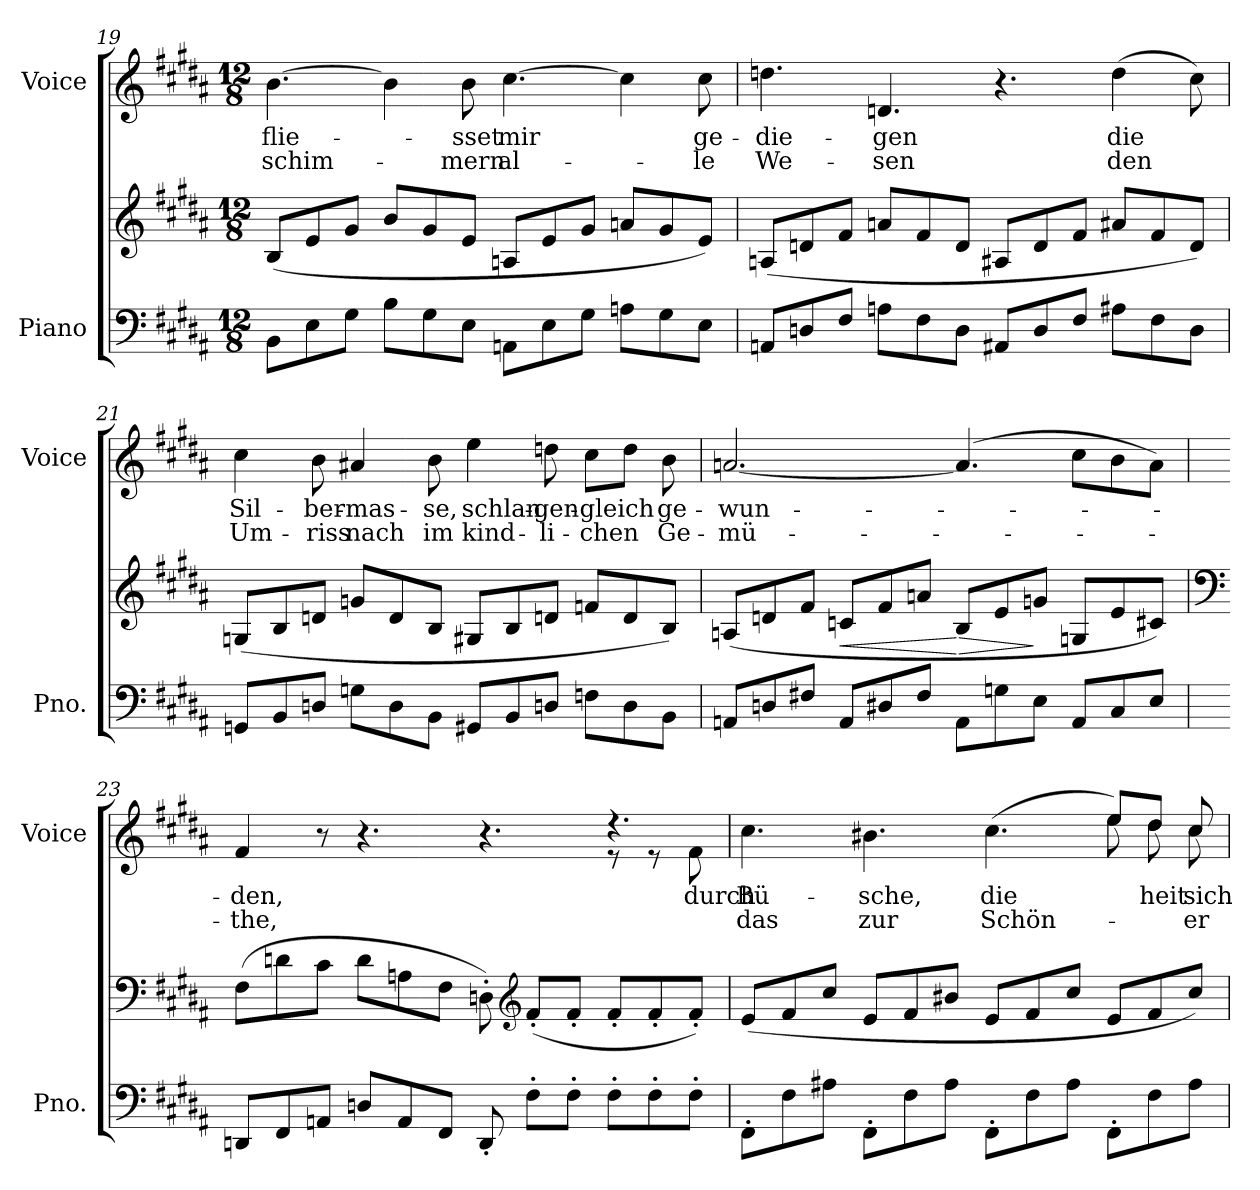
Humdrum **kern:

**kern	**kern	**dynam	**kern	**text	**text
*part2	*part2	*part2	*part1	*part1	*part1
*staff3	*staff2	*staff2/3	*staff1	*staff1	*staff1
*I"Piano	*	*	*I"Voice	*	*
*I'Pno.	*	*	*I'Voice	*	*
!!LO:PB:g=z
*clefF4	*clefG2	*	*clefG2	*	*
*k[f#c#g#d#a#]	*k[f#c#g#d#a#]	*	*k[f#c#g#d#a#]	*	*
*B:	*B:	*	*B:	*	*
*M12/8	*M12/8	*	*M12/8	*	*
=19	=19	=19	=19	=19	=19
!	!	!	!	!LO:LY:b:color=#000000	!LO:LY:b:color=#000000
8BBi\L	(8Bi/L	.	[>4.bi\	flie-	schim-
8Ei\	8ei/	.	.	.	.
8G#i\J	8g#i/J	.	.	.	.
8Bi\L	8bi/L	.	4bi\]	.	.
8G#i\	8g#i/	.	.	.	.
!	!	!	!	!LO:LY:b:color=#000000	!LO:LY:b:color=#000000
8Ei\J	8ei/J	.	8bi\	-sset	-mern
!	!	!	!	!LO:LY:b:color=#000000	!LO:LY:b:color=#000000
8AAni\L	8Ani/L	.	[>4.cc#i\	mir	al-
8Ei\	8ei/	.	.	.	.
8G#i\J	8g#i/J	.	.	.	.
8Ani\L	8ani/L	.	4cc#i\]	.	.
8G#i\	8g#i/	.	.	.	.
!	!	!	!	!LO:LY:b:color=#000000	!LO:LY:b:color=#000000
8Ei\J	8ei/J)	.	8cc#i\	ge-	-le
=20	=20	=20	=20	=20	=20
!	!	!	!	!LO:LY:b:color=#000000	!LO:LY:b:color=#000000
8AAni/L	(8Ani/L	.	4.ddni\	-die-	We-
8Dni/	8dni/	.	.	.	.
8F#i/J	8f#i/J	.	.	.	.
!	!	!	!	!LO:LY:b:color=#000000	!LO:LY:b:color=#000000
8Ani\L	8ani/L	.	4.dni/	-gen	-sen
8F#i\	8f#i/	.	.	.	.
8Di\J	8di/J	.	.	.	.
8AA#Xi/L	8A#Xi/L	.	4.r	.	.
8Di/	8di/	.	.	.	.
8F#i/J	8f#i/J	.	.	.	.
!	!	!	!	!LO:LY:b:color=#000000	!LO:LY:b:color=#000000
8A#Xi\L	8a#Xi/L	.	(4ddi\	die	den
8F#i\	8f#i/	.	.	.	.
8Di\J	8di/J)	.	8cc#i\)	.	.
!!LO:LB:g=z
=21	=21	=21	=21	=21	=21
!	!	!	!	!LO:LY:b:color=#000000	!LO:LY:b:color=#000000
8GGni/L	(8Gni/L	.	4cc#i\	Sil-	Um-
8BBi/	8Bi/	.	.	.	.
!	!	!	!	!LO:LY:b:color=#000000	!LO:LY:b:color=#000000
8Dni/J	8dni/J	.	8bi\	-ber-	-riss
!	!	!	!	!LO:LY:b:color=#000000	!LO:LY:b:color=#000000
8Gni\L	8gni/L	.	4a#Xi/	-mas-	nach
8Di\	8di/	.	.	.	.
!	!	!	!	!LO:LY:b:color=#000000	!LO:LY:b:color=#000000
8BBi\J	8Bi/J	.	8bi\	-se,	im
!	!	!	!	!LO:LY:b:color=#000000	!LO:LY:b:color=#000000
8GG#Xi/L	8G#Xi/L	.	4eei\	schlan-	kind-
8BBi/	8Bi/	.	.	.	.
!	!	!	!	!LO:LY:b:color=#000000	!LO:LY:b:color=#000000
8Dni/J	8dni/J	.	8ddni\	-gen-	-li-
!	!	!	!	!LO:LY:b:color=#000000	!LO:LY:b:color=#000000
8Fni\L	8fni/L	.	8cc#i\L	-gleich	-chen
8Di\	8di/	.	8ddi\J	.	.
!	!	!	!	!LO:LY:b:color=#000000	!LO:LY:b:color=#000000
8BBi\J	8Bi/J)	.	8bi\	ge-	Ge-
=22	=22	=22	=22	=22	=22
!	!	!	!	!LO:LY:b:color=#000000	!LO:LY:b:color=#000000
8AAni/L	(8Ani/L	.	[<2.ani/	-wun-	-mü-
8Dni/	8dni/	.	.	.	.
8F#Xi/J	8f#i/J	.	.	.	.
!	!	!LO:HP:b	!	!	!
8AAi/L	8cni/L	<	.	.	.
8D#Xi/	8f#i/	.	.	.	.
8F#i/J	8ani/J	.	.	.	.
!	!	!LO:HP:n=1:b	!	!	!
8AAi\L	8Bi/L	[ >	(4.ai/]	.	.
8Gni\	8ei/	.	.	.	.
8Ei\J	8gni/J	]	.	.	.
8AAi/L	8Gni/L	.	8cc#i\L	.	.
8C#i/	8ei/	.	8bi\	.	.
8Ei/J	8c#Xi/J)	.	8ai\J)	.	.
!!LO:LB:g=z
=23	=23	=23	=23	=23	=23
*	*clefF4	*	*	*	*
!	!	!	!	!LO:LY:b:color=#000000	!LO:LY:b:color=#000000
*	*	*	*^	*	*
8DDni/L	(8F#i\L	.	4f#i/	2.ryy	-den,	-the,
8FF#i/	8dni\	.	.	.	.	.
8AAni/J	8c#i\J	.	8r	.	.	.
8Dni/L	8di\L	.	4.r	.	.	.
8AAi/	8Ani\	.	.	.	.	.
8FF#i/J	8F#i\J	.	.	.	.	.
8DD'i/	8Dn'i\)	.	4.r	4.ryy	.	.
*	*clefG2	*	*	*	*	*
8F#'i\L	(8f#'i/L	.	.	.	.	.
8F#'i\J	8f#'i/J	.	.	.	.	.
8F#'i\L	8f#'i/L	.	4.r	8r	.	.
8F#'i\	8f#'i/	.	.	8r	.	.
!	!	!	!	!	!LO:LY:b:color=#000000	!
8F#'i\J	8f#'i/J)	.	.	8f#i\	durch	.
=24	=24	=24	=24	=24	=24	=24
!	!	!	!	!	!LO:LY:b:color=#000000	!LO:LY:b:color=#000000
8FF#'i\L	(8ei/L	.	4.cc#i\	2.ryy	Bü-	das
8F#i\	8f#i/	.	.	.	.	.
8A#Xi\J	8cc#i/J	.	.	.	.	.
!	!	!	!	!	!LO:LY:b:color=#000000	!LO:LY:b:color=#000000
8FF#'i\L	8ei/L	.	4.b#Xi\	.	-sche,	zur
8F#i\	8f#i/	.	.	.	.	.
8A#i\J	8b#Xi/J	.	.	.	.	.
!	!	!	!	!	!LO:LY:b:color=#000000	!LO:LY:b:color=#000000
8FF#'i\L	8ei/L	.	(4.cc#i\	4.ryy	die	Schön-
8F#i\	8f#i/	.	.	.	.	.
8A#i\J	8cc#i/J	.	.	.	.	.
8FF#'i\L	8ei/L	.	8eei/L)	8eei\	.	.
!	!	!	!	!	!LO:LY:b:color=#000000	!
8F#i\	8f#i/	.	8dd#i/J	8dd#i\	-heit	.
!	!	!	!	!	!LO:LY:b:color=#000000	!LO:LY:b:color=#000000
8A#i\J	8cc#i/J)	.	8cc#i/	8cc#i\	sich	er-
*	*	*	*v	*v	*	*
=	=	=	=	=	=
*-	*-	*-	*-	*-	*-
